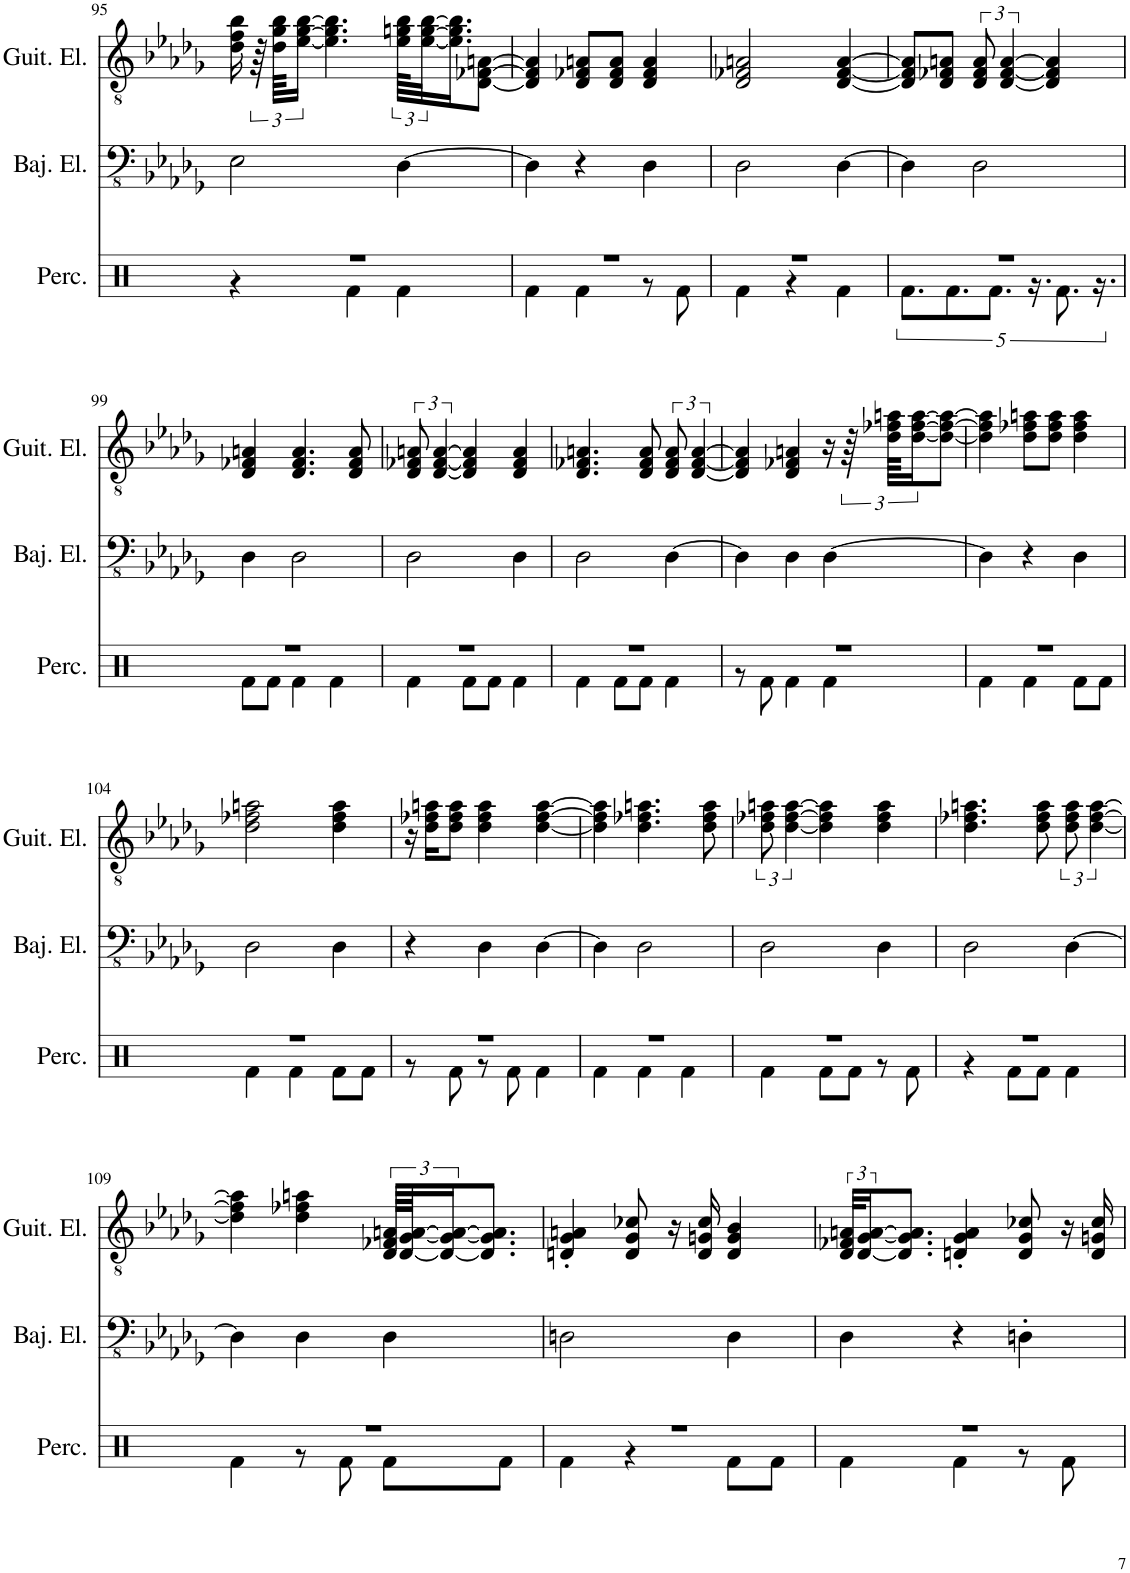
**kern	**kern	**kern
*part3	*part2	*part1
*staff3	*staff2	*staff1
*I"Set de percusión	*I"Bajo eléctrico	*I"Guitarra eléctrica
*I'Perc.	*I'Baj. El.	*I'Guit. El.
!!LO:PB:g=z
*clefX	*clefFv4	*clefGv2
*k[]	*k[b-e-a-d-g-]	*k[b-e-a-d-g-]
*M3/4	*M3/4	*M3/4
=95	=95	=95
*^	*	*
2.r	4r	2EE-\	16d-\ 16f\ 16b-\
.	.	.	96r
.	.	.	96d-\ 96g-\ 96b-\KKLL
.	.	.	[24e-\ [24g-\ [24b-\JJ
.	.	.	4.e-\] 4.g-\] 4.b-\]
.	4Rf\	.	.
.	4Rf\	[4DD-\	96e-\ 96gn\ 96b-\KLLL
.	.	.	[48e-\ [48g\ [48b-\J
.	.	.	16.e-\] 16.g\] 16.b-\]J
.	.	.	[8D-\ [8F-X\ [8An\J
=96	=96	=96	=96
2.r	4Rf\	4DD-\]	4D-/] 4F-/] 4A/]
.	4Rf\	4r	8D-/ 8F-X/ 8An/L
.	.	.	8D-/ 8F-/ 8A/J
.	8r	4DD-\	4D-/ 4F-/ 4A/
.	8Rf\	.	.
=97	=97	=97	=97
2.r	4Rf\	2DD-\	2D-/ 2F-X/ 2An/
.	4r	.	.
.	4Rf\	[4DD-\	[4D-/ [4F-/ [4A/
=98	=98	=98	=98
2.r	10.Rf\L	4DD-\]	8D-/] 8F-/] 8A/]L
.	.	.	8D-/ 8F-X/ 8An/J
.	10.Rf\	.	.
.	.	2DD-\	12D-/ 12F-/ 12A/
.	10.Rf\J	.	.
.	.	.	[6D-/ [6F-/ [6A/
.	20r	.	.
.	40r	.	4D-/] 4F-/] 4A/]
.	10.Rf\	.	.
.	20.r	.	.
!!LO:LB:g=z
=99	=99	=99	=99
2.r	8Rf\L	4DD-\	4D-/ 4F-X/ 4An/
.	8Rf\J	.	.
.	4Rf\	2DD-\	4.D-/ 4.F-/ 4.A/
.	4Rf\	.	.
.	.	.	8D-/ 8F-/ 8A/
=100	=100	=100	=100
2.r	4Rf\	2DD-\	12D-/ 12F-X/ 12An/
.	.	.	[6D-/ [6F-/ [6A/
.	8Rf\L	.	4D-/] 4F-/] 4A/]
.	8Rf\J	.	.
.	4Rf\	4DD-\	4D-/ 4F-/ 4A/
=101	=101	=101	=101
2.r	4Rf\	2DD-\	4.D-/ 4.F-X/ 4.An/
.	8Rf\L	.	.
.	8Rf\J	.	8D-/ 8F-/ 8A/
.	4Rf\	[4DD-\	12D-/ 12F-/ 12A/
.	.	.	[6D-/ [6F-/ [6A/
=102	=102	=102	=102
2.r	8r	4DD-\]	4D-/] 4F-/] 4A/]
.	8Rf\	.	.
.	4Rf\	4DD-\	4D-/ 4F-X/ 4An/
.	4Rf\	[4DD-\	16r
.	.	.	96r
.	.	.	96d-\ 96f-X\ 96an\KKLL
.	.	.	[24d-\ [24f-\ [24a\J
.	.	.	8d-\_ 8f-\_ 8a\_J
=103	=103	=103	=103
2.r	4Rf\	4DD-\]	4d-\] 4f-\] 4a\]
.	4Rf\	4r	8d-\ 8f-X\ 8an\L
.	.	.	8d-\ 8f-\ 8a\J
.	8Rf\L	4DD-\	4d-\ 4f-\ 4a\
.	8Rf\J	.	.
!!LO:LB:g=z
=104	=104	=104	=104
2.r	4Rf\	2DD-\	2d-\ 2f-X\ 2an\
.	4Rf\	.	.
.	8Rf\L	4DD-\	4d-\ 4f-\ 4a\
.	8Rf\J	.	.
=105	=105	=105	=105
2.r	8r	4r	16r
.	.	.	16d-\ 16f-X\ 16an\KL
.	8Rf\	.	8d-\ 8f-\ 8a\J
.	8r	4DD-\	4d-\ 4f-\ 4a\
.	8Rf\	.	.
.	4Rf\	[4DD-\	[4d-\ [4f-\ [4a\
=106	=106	=106	=106
2.r	4Rf\	4DD-\]	4d-\] 4f-\] 4a\]
.	4Rf\	2DD-\	4.d-\ 4.f-X\ 4.an\
.	4Rf\	.	.
.	.	.	8d-\ 8f-\ 8a\
=107	=107	=107	=107
2.r	4Rf\	2DD-\	12d-\ 12f-X\ 12an\
.	.	.	[6d-\ [6f-\ [6a\
.	8Rf\L	.	4d-\] 4f-\] 4a\]
.	8Rf\J	.	.
.	8r	4DD-\	4d-\ 4f-\ 4a\
.	8Rf\	.	.
=108	=108	=108	=108
2.r	4r	2DD-\	4.d-\ 4.f-X\ 4.an\
.	8Rf\L	.	.
.	8Rf\J	.	8d-\ 8f-\ 8a\
.	4Rf\	[4DD-\	12d-\ 12f-\ 12a\
.	.	.	[6d-\ [6f-\ [6a\
!!LO:LB:g=z
=109	=109	=109	=109
2.r	4Rf\	4DD-\]	4d-\] 4f-\] 4a\]
.	8r	4DD-\	4d-\ 4f-X\ 4an\
.	8Rf\	.	.
.	8Rf\L	4DD-\	96D-/ 96F-X/ 96An/LLLL
.	.	.	[96D-/ [96G-/ [96A/JJ
.	.	.	24D-/_ 24G-/_ 24A/_J
.	.	.	8.D-/] 8.G-/] 8.A/]J
.	8Rf\J	.	.
=110	=110	=110	=110
2.r	4Rf\	2DDn\	4Dn/' 4G-/' 4An/'
.	4r	.	8D/ 8G-/ 8c-X/
.	.	.	16r
.	.	.	16D/ 16Gn/ 16c-/
.	8Rf\L	4DD\	4D/ 4G/ 4B-/
.	8Rf\J	.	.
=111	=111	=111	=111
2.r	4Rf\	4DD-\	48D-/ 48F-X/ 48An/KLL
.	.	.	[24D-/ [24G-/ [24A/J
.	.	.	8.D-/] 8.G-/] 8.A/]J
.	4Rf\	4r	4Dn/' 4G-/' 4A/'
.	8r	4DDn'\	8D/ 8G-/ 8c-X/
.	8Rf\	.	16r
.	.	.	16D/ 16Gn/ 16c-/
*v	*v	*	*
=	=	=
*-	*-	*-
